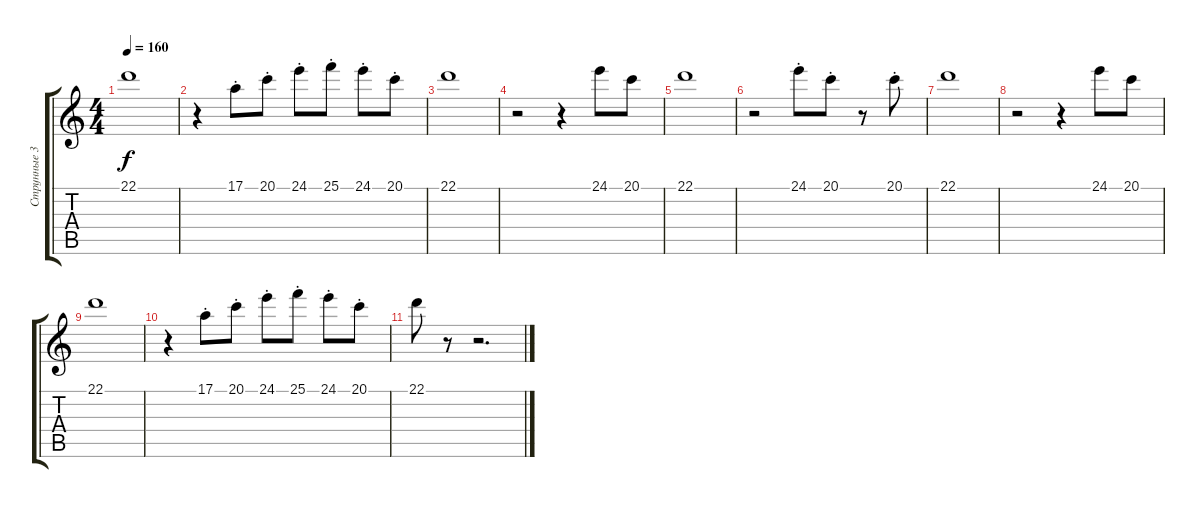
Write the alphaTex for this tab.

\track ("Струнные 3" "Струнные 3") {instrument stringensemble1}
\staff {score tabs}
\tuning (E4 B3 G3 D3 A2 E2) {hide}
\ts (4 4)
\tempo 160
\clef g2
\ks c
22.1.1{dy f} |
r.4 17.1{st}.8 20.1{st}.8 24.1{st}.8 25.1{st}.8 24.1{st}.8 20.1{st}.8 |
22.1.1 |
r.2 r.4 24.1.8 20.1.8 |
22.1.1 |
r.2 24.1{st}.8 20.1{st}.8 r.8 20.1{st}.8 |
22.1.1 |
r.2 r.4 24.1.8 20.1.8 |
22.1.1 |
r.4 17.1{st}.8 20.1{st}.8 24.1{st}.8 25.1{st}.8 24.1{st}.8 20.1{st}.8 |
22.1.8 r.8 r.2{d}
